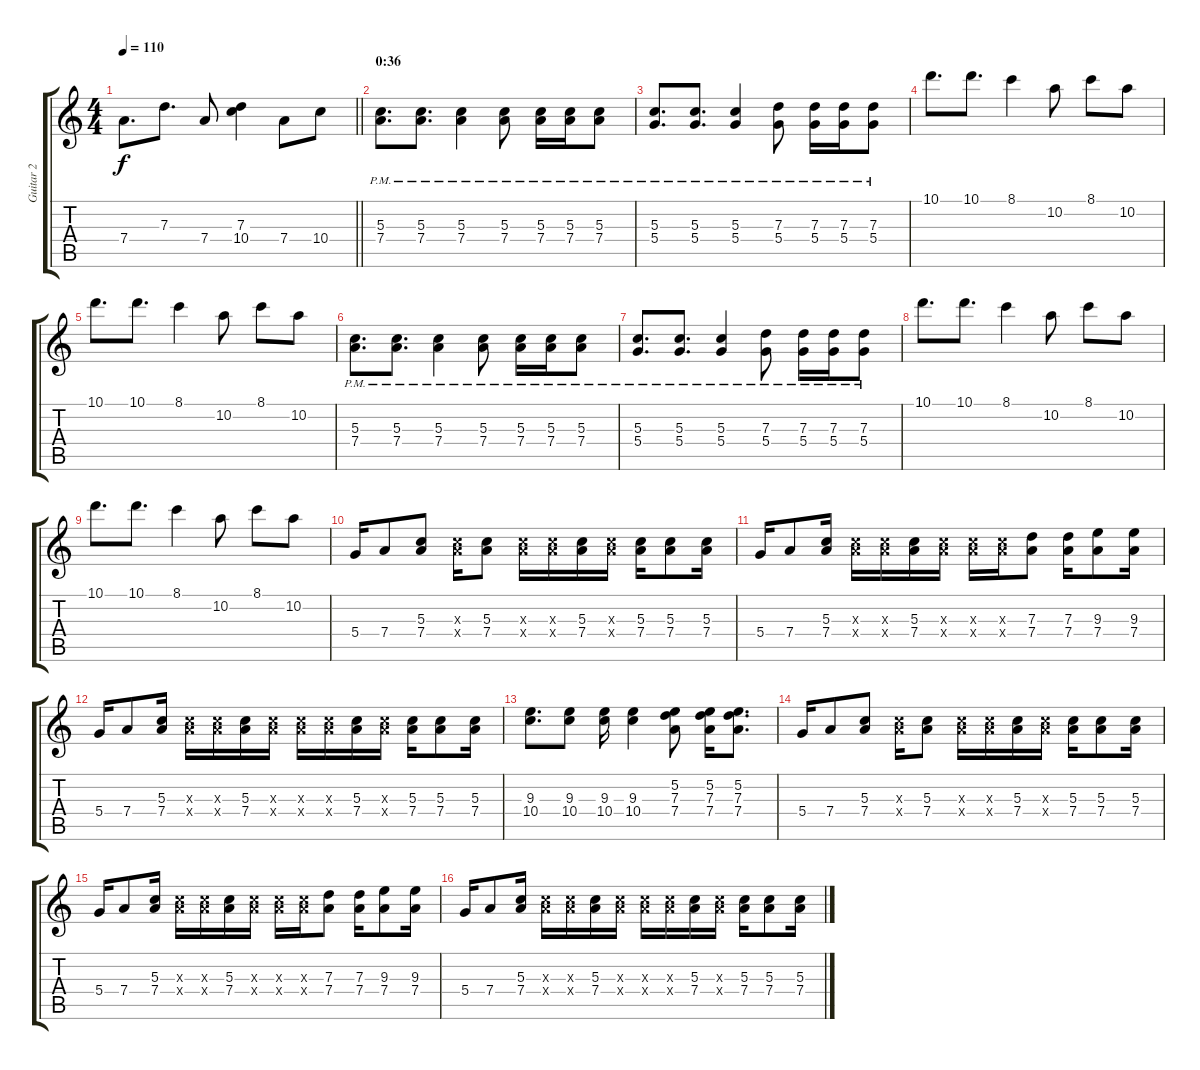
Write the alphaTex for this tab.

\track ("Guitar 2" "Guitar 2") {instrument electricguitarjazz}
\staff {score tabs}
\tuning (E4 B3 G3 D3 A2 E2) {hide}
\ts (4 4)
\tempo 110
\clef g2
\barLineRight lightlight
\ks c
7.4.8{d dy f} 7.3.8{d} 7.4.8 (7.3 10.4).4 7.4.8 10.4.8 |
\section ("" "0:36")
(5.3{pm} 7.4{pm}).8{d} (5.3{pm} 7.4{pm}).8{d} (5.3{pm} 7.4{pm}).4 (5.3{pm} 7.4{pm}).8 (5.3{pm} 7.4{pm}).16 (5.3{pm} 7.4{pm}).16 (5.3{pm} 7.4{pm}).8 |
(5.3{pm} 5.4{pm}).8{d} (5.3{pm} 5.4{pm}).8{d} (5.3{pm} 5.4{pm}).4 (7.3{pm} 5.4{pm}).8 (7.3{pm} 5.4{pm}).16 (7.3{pm} 5.4{pm}).16 (7.3{pm} 5.4{pm}).8 |
10.1.8{d} 10.1.8{d} 8.1.4 10.2.8 8.1.8 10.2.8 |
10.1.8{d} 10.1.8{d} 8.1.4 10.2.8 8.1.8 10.2.8 |
(5.3{pm} 7.4{pm}).8{d} (5.3{pm} 7.4{pm}).8{d} (5.3{pm} 7.4{pm}).4 (5.3{pm} 7.4{pm}).8 (5.3{pm} 7.4{pm}).16 (5.3{pm} 7.4{pm}).16 (5.3{pm} 7.4{pm}).8 |
(5.3{pm} 5.4{pm}).8{d} (5.3{pm} 5.4{pm}).8{d} (5.3{pm} 5.4{pm}).4 (7.3{pm} 5.4{pm}).8 (7.3{pm} 5.4{pm}).16 (7.3{pm} 5.4{pm}).16 (7.3{pm} 5.4{pm}).8 |
10.1.8{d} 10.1.8{d} 8.1.4 10.2.8 8.1.8 10.2.8 |
10.1.8{d} 10.1.8{d} 8.1.4 10.2.8 8.1.8 10.2.8 |
5.4.16 7.4.8 (5.3 7.4).8 (5.3{x} 7.4{x}).16 (5.3 7.4).8 (5.3{x} 7.4{x}).16 (5.3{x} 7.4{x}).16 (5.3 7.4).16 (5.3{x} 7.4{x}).16 (5.3 7.4).16 (5.3 7.4).8 (5.3 7.4).16 |
5.4.16 7.4.8 (5.3 7.4).16 (5.3{x} 7.4{x}).16 (5.3{x} 7.4{x}).16 (5.3 7.4).16 (5.3{x} 7.4{x}).16 (5.3{x} 7.4{x}).16 (5.3{x} 7.4{x}).16 (7.3 7.4).8 (7.3 7.4).16 (9.3 7.4).8 (9.3 7.4).16 |
5.4.16 7.4.8 (5.3 7.4).16 (5.3{x} 7.4{x}).16 (5.3{x} 7.4{x}).16 (5.3 7.4).16 (5.3{x} 7.4{x}).16 (5.3{x} 7.4{x}).16 (5.3{x} 7.4{x}).16 (5.3 7.4).16 (5.3{x} 7.4{x}).16 (5.3 7.4).16 (5.3 7.4).8 (5.3 7.4).16 |
(9.3 10.4).8{d} (9.3 10.4).8 (9.3 10.4).16 (9.3 10.4).4 (5.2 7.3 7.4).8 (5.2 7.3 7.4).16 (5.2 7.3 7.4).8{d} |
5.4.16 7.4.8 (5.3 7.4).8 (5.3{x} 7.4{x}).16 (5.3 7.4).8 (5.3{x} 7.4{x}).16 (5.3{x} 7.4{x}).16 (5.3 7.4).16 (5.3{x} 7.4{x}).16 (5.3 7.4).16 (5.3 7.4).8 (5.3 7.4).16 |
5.4.16 7.4.8 (5.3 7.4).16 (5.3{x} 7.4{x}).16 (5.3{x} 7.4{x}).16 (5.3 7.4).16 (5.3{x} 7.4{x}).16 (5.3{x} 7.4{x}).16 (5.3{x} 7.4{x}).16 (7.3 7.4).8 (7.3 7.4).16 (9.3 7.4).8 (9.3 7.4).16 |
5.4.16 7.4.8 (5.3 7.4).16 (5.3{x} 7.4{x}).16 (5.3{x} 7.4{x}).16 (5.3 7.4).16 (5.3{x} 7.4{x}).16 (5.3{x} 7.4{x}).16 (5.3{x} 7.4{x}).16 (5.3 7.4).16 (5.3{x} 7.4{x}).16 (5.3 7.4).16 (5.3 7.4).8 (5.3 7.4).16
